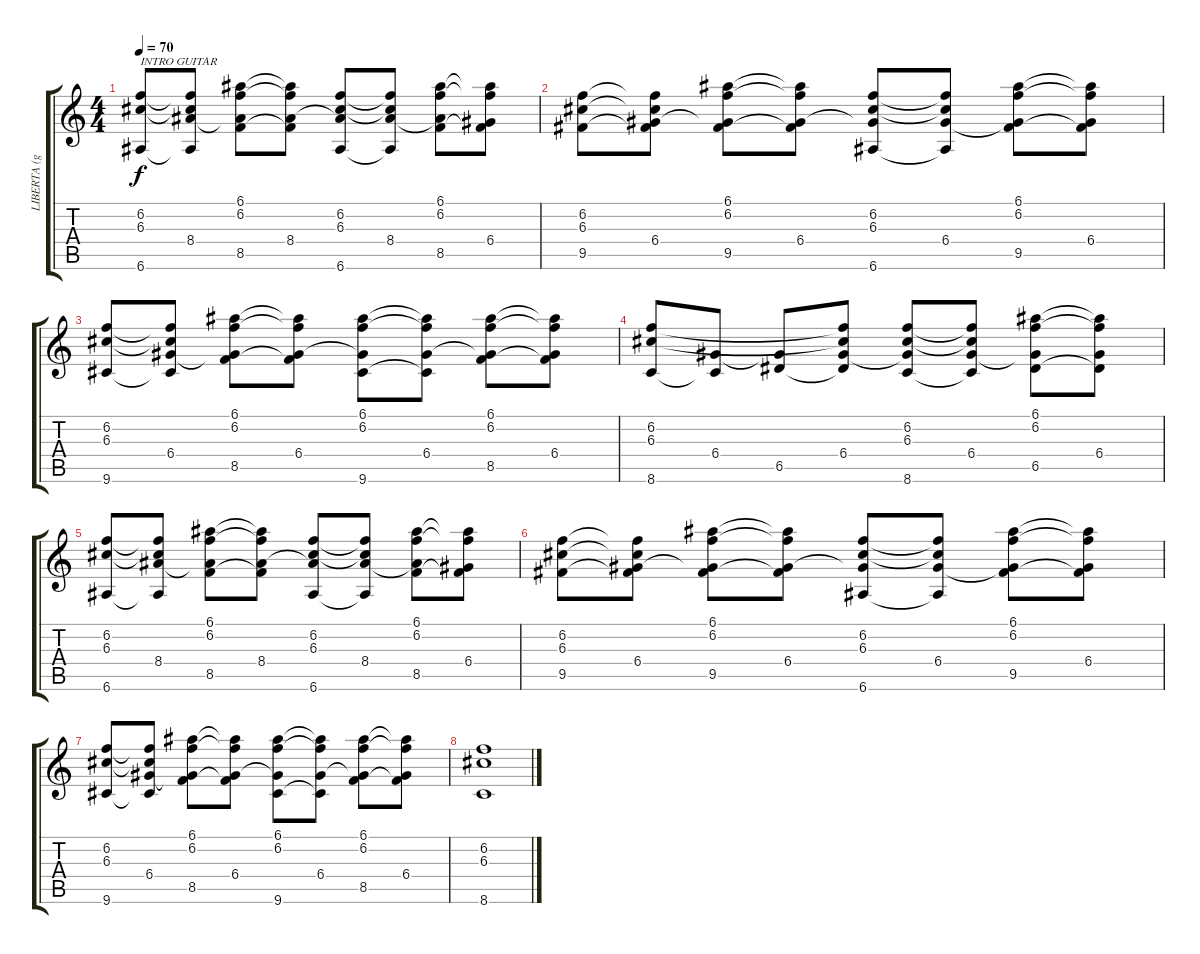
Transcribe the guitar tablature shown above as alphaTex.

\track ("LIBERTA (guitare 1)" "LIBERTA (g") {instrument acousticguitarnylon}
\staff {score tabs}
\tuning (E4 B3 G3 D3 A2 E2) {hide}
\ts (4 4)
\tempo 70
\tempo 106
\tempo 70
\clef g2
\ks c
(6.2 6.3 6.6).8{txt "INTRO GUITAR" dy f instrument acousticguitarnylon} (6.2{t} 6.3{t} 8.4 6.6{t}).8 (6.1 6.2 8.4{t} 8.5).8 (6.1{t} 6.2{t} 8.4 8.5{t}).8 (6.2 6.3 8.4{t} 6.6).8 (6.2{t} 6.3{t} 8.4 6.6{t}).8 (6.1 6.2 8.4{t} 8.5).8 (6.1{t} 6.2{t} 6.4 8.5{t}).8 |
(6.2 6.3 9.5).8 (6.2{t} 6.3{t} 6.4 9.5{t}).8 (6.1 6.2 6.4{t} 9.5).8 (6.1{t} 6.2{t} 6.4 9.5{t}).8 (6.2 6.3 6.4{t} 6.6).8 (6.2{t} 6.3{t} 6.4 6.6{t}).8 (6.1 6.2 6.4{t} 9.5).8 (6.1{t} 6.2{t} 6.4 9.5{t}).8 |
(6.2 6.3 9.6).8 (6.2{t} 6.3{t} 6.4 9.6{t}).8 (6.1 6.2 6.4{t} 8.5).8 (6.1{t} 6.2{t} 6.4 8.5{t}).8 (6.1 6.2 6.4{t} 9.6).8 (6.1{t} 6.2{t} 6.4 9.6{t}).8 (6.1 6.2 6.4{t} 8.5).8 (6.1{t} 6.2{t} 6.4 8.5{t}).8 |
(6.2 6.3 8.6).8 (6.4 8.6{t}).8 (6.4{t} 6.5).8 (6.2{t} 6.3{t} 6.4 6.5{t}).8 (6.2 6.3 6.4{t} 8.6).8 (6.2{t} 6.3{t} 6.4 8.6{t}).8 (6.1 6.2 6.4{t} 6.5).8 (6.1{t} 6.2{t} 6.4 6.5{t}).8 |
(6.2 6.3 6.6).8 (6.2{t} 6.3{t} 8.4 6.6{t}).8 (6.1 6.2 8.4{t} 8.5).8 (6.1{t} 6.2{t} 8.4 8.5{t}).8 (6.2 6.3 8.4{t} 6.6).8 (6.2{t} 6.3{t} 8.4 6.6{t}).8 (6.1 6.2 8.4{t} 8.5).8 (6.1{t} 6.2{t} 6.4 8.5{t}).8 |
(6.2 6.3 9.5).8 (6.2{t} 6.3{t} 6.4 9.5{t}).8 (6.1 6.2 6.4{t} 9.5).8 (6.1{t} 6.2{t} 6.4 9.5{t}).8 (6.2 6.3 6.4{t} 6.6).8 (6.2{t} 6.3{t} 6.4 6.6{t}).8 (6.1 6.2 6.4{t} 9.5).8 (6.1{t} 6.2{t} 6.4 9.5{t}).8 |
(6.2 6.3 9.6).8 (6.2{t} 6.3{t} 6.4 9.6{t}).8 (6.1 6.2 6.4{t} 8.5).8 (6.1{t} 6.2{t} 6.4 8.5{t}).8 (6.1 6.2 6.4{t} 9.6).8 (6.1{t} 6.2{t} 6.4 9.6{t}).8 (6.1 6.2 6.4{t} 8.5).8 (6.1{t} 6.2{t} 6.4 8.5{t}).8 |
(6.2 6.3 8.6).1
